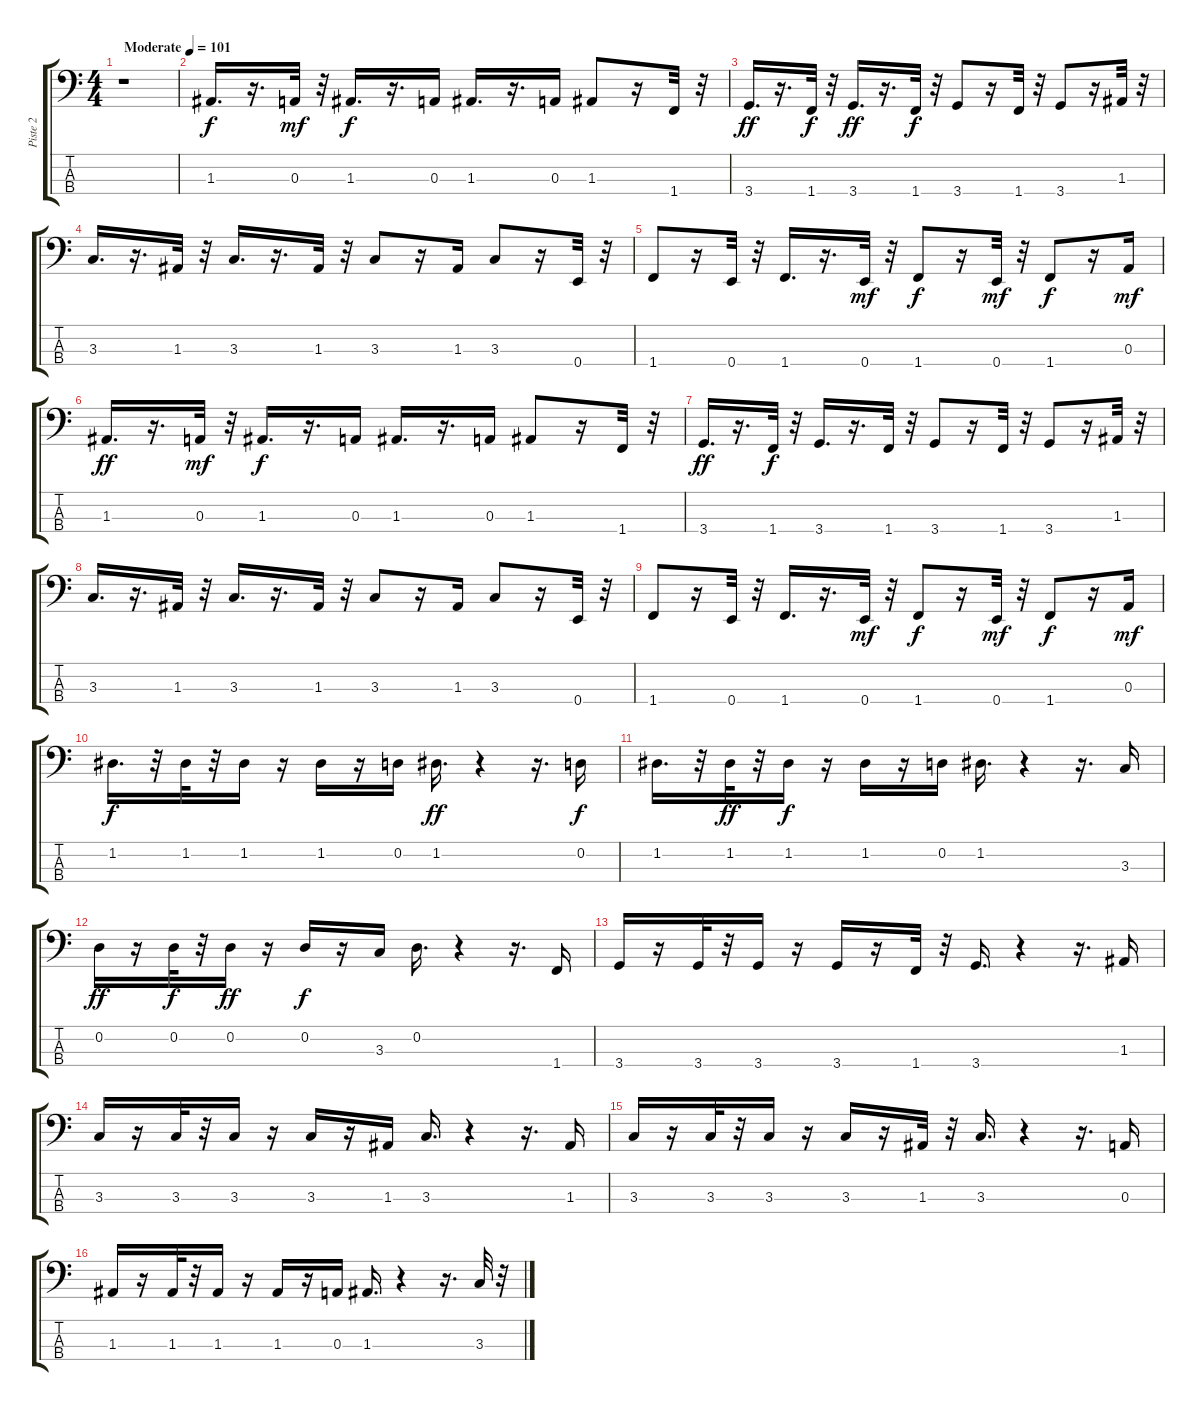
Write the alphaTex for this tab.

\track ("Piste 2" "Piste 2") {instrument electricbassfinger}
\staff {score tabs}
\tuning (G2 D2 A1 E1) {hide}
\ts (4 4)
\tempo (101 "Moderate")
\clef f4
\ks c
r.1{dy f instrument electricbassfinger} |
1.3.16{d} r.16{d} 0.3.32{dy mf} r.32 1.3.16{d dy f} r.16{d} 0.3.16 1.3.16{d} r.16{d} 0.3.16 1.3.8 r.16 1.4.32 r.32 |
3.4.16{d dy ff} r.16{d} 1.4.32{dy f} r.32 3.4.16{d dy ff} r.16{d} 1.4.32{dy f} r.32 3.4.8 r.16 1.4.32 r.32 3.4.8 r.16 1.3.32 r.32 |
3.3.16{d} r.16{d} 1.3.32 r.32 3.3.16{d} r.16{d} 1.3.32 r.32 3.3.8 r.16 1.3.16 3.3.8 r.16 0.4.32 r.32 |
1.4.8 r.16 0.4.32 r.32 1.4.16{d} r.16{d} 0.4.32{dy mf} r.32 1.4.8{dy f} r.16 0.4.32{dy mf} r.32 1.4.8{dy f} r.16 0.3.16{dy mf} |
1.3.16{d dy ff} r.16{d} 0.3.32{dy mf} r.32 1.3.16{d dy f} r.16{d} 0.3.16 1.3.16{d} r.16{d} 0.3.16 1.3.8 r.16 1.4.32 r.32 |
3.4.16{d dy ff} r.16{d} 1.4.32{dy f} r.32 3.4.16{d} r.16{d} 1.4.32 r.32 3.4.8 r.16 1.4.32 r.32 3.4.8 r.16 1.3.32 r.32 |
3.3.16{d} r.16{d} 1.3.32 r.32 3.3.16{d} r.16{d} 1.3.32 r.32 3.3.8 r.16 1.3.16 3.3.8 r.16 0.4.32 r.32 |
1.4.8 r.16 0.4.32 r.32 1.4.16{d} r.16{d} 0.4.32{dy mf} r.32 1.4.8{dy f} r.16 0.4.32{dy mf} r.32 1.4.8{dy f} r.16 0.3.16{dy mf} |
1.2.16{d dy f} r.32 1.2.32 r.32 1.2.16 r.16 1.2.16 r.16 0.2.16 1.2.16{d dy ff} r.4 r.16{d} 0.2.16{dy f} |
1.2.16{d} r.32 1.2.32{dy ff} r.32 1.2.16{dy f} r.16 1.2.16 r.16 0.2.16 1.2.16{d} r.4 r.16{d} 3.3.16 |
0.2.16{dy ff} r.16 0.2.32{dy f} r.32 0.2.16{dy ff} r.16 0.2.16{dy f} r.16 3.3.16 0.2.16{d} r.4 r.16{d} 1.4.16 |
3.4.16 r.16 3.4.32 r.32 3.4.16 r.16 3.4.16 r.16 1.4.32 r.32 3.4.16{d} r.4 r.16{d} 1.3.16 |
3.3.16 r.16 3.3.32 r.32 3.3.16 r.16 3.3.16 r.16 1.3.16 3.3.16{d} r.4 r.16{d} 1.3.16 |
3.3.16 r.16 3.3.32 r.32 3.3.16 r.16 3.3.16 r.16 1.3.32 r.32 3.3.16{d} r.4 r.16{d} 0.3.16 |
1.3.16 r.16 1.3.32 r.32 1.3.16 r.16 1.3.16 r.16 0.3.16 1.3.16{d} r.4 r.16{d} 3.3.32 r.32
